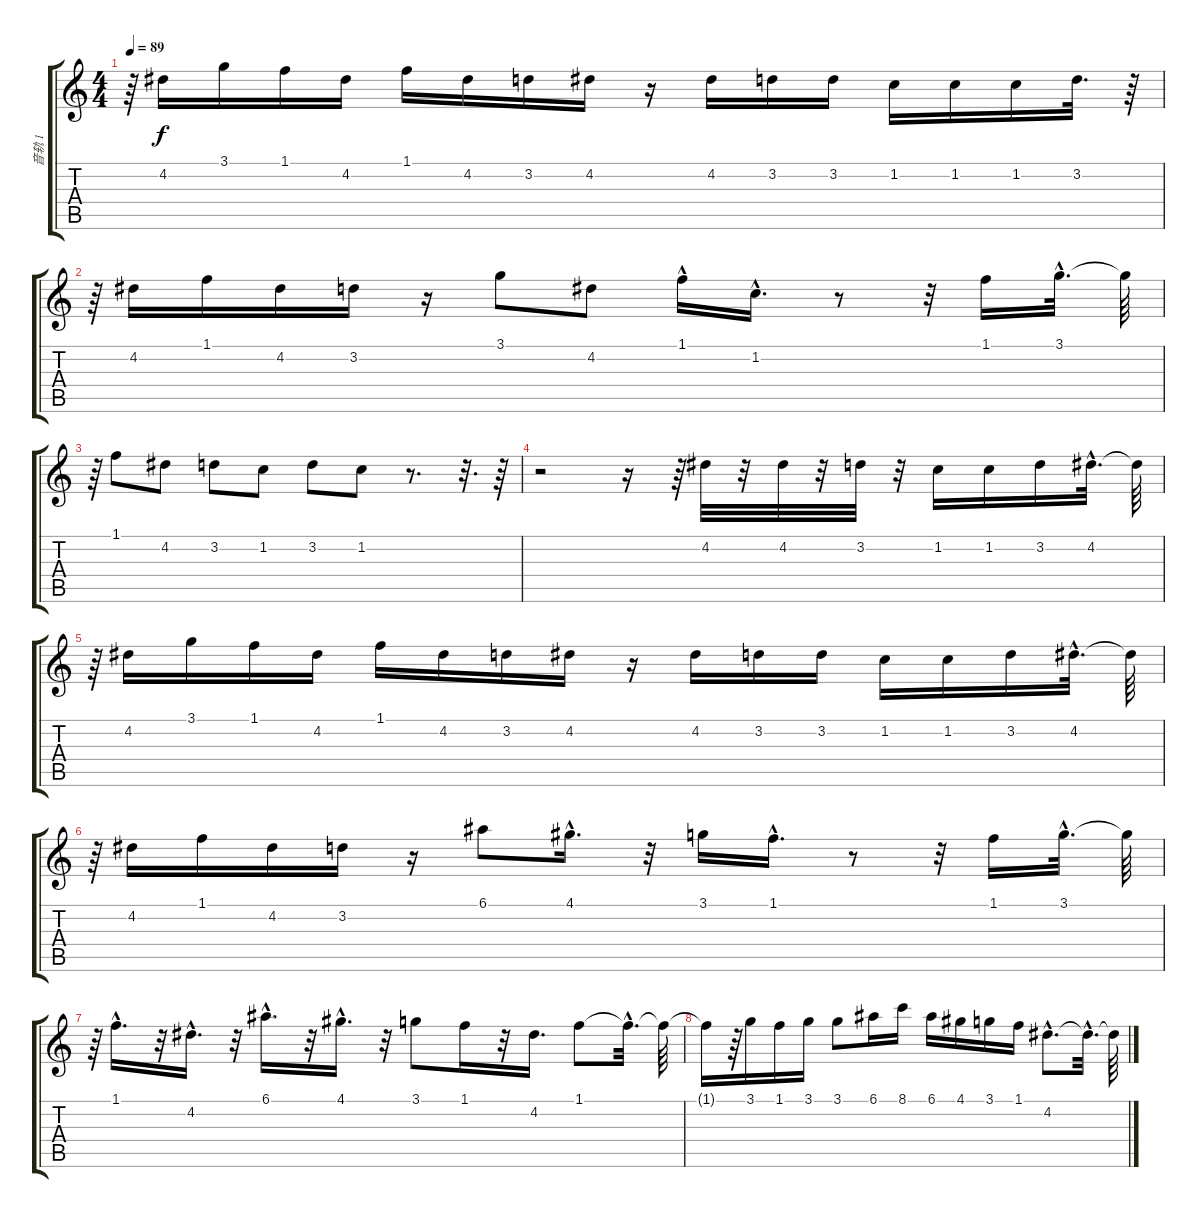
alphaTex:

\track ("音轨 1" "音轨 1") {instrument fretlessbass}
\staff {score tabs}
\tuning (E4 B3 G3 D3 A2 E2) {hide}
\ts (4 4)
\tempo 89
\clef g2
\ks c
r.64{dy f} 4.2.16 3.1.16 1.1.16 4.2.16 1.1.16 4.2.16 3.2.16 4.2.16 r.16 4.2.16 3.2.16 3.2.16 1.2.16 1.2.16 1.2.16 3.2.32{d} r.64 |
r.64 4.2.16 1.1.16 4.2.16 3.2.16 r.16 3.1.8 4.2.8 1.1{hac}.16 1.2{hac}.16{d} r.8 r.32 1.1.16 3.1{hac}.32{d} 3.1{t}.64 |
r.64 1.1.8 4.2.8 3.2.8 1.2.8 3.2.8 1.2.8 r.8{d} r.32{d} r.64 |
r.2 r.16 r.64 4.2.32 r.32 4.2.32 r.32 3.2.32 r.32 1.2.16 1.2.16 3.2.16 4.2{hac}.32{d} 4.2{t}.64 |
r.64 4.2.16 3.1.16 1.1.16 4.2.16 1.1.16 4.2.16 3.2.16 4.2.16 r.16 4.2.16 3.2.16 3.2.16 1.2.16 1.2.16 3.2.16 4.2{hac}.32{d} 4.2{t}.64 |
r.64 4.2.16 1.1.16 4.2.16 3.2.16 r.16 6.1.8 4.1{hac}.16{d} r.32 3.1.16 1.1{hac}.16{d} r.8 r.32 1.1.16 3.1{hac}.32{d} 3.1{t}.64 |
r.64 1.1{hac}.16{d} r.32 4.2{hac}.16{d} r.32 6.1{hac}.16{d} r.32 4.1{hac}.16{d} r.32 3.1.8 1.1.16 r.32 4.2.16{d} 1.1.8 1.1{hac t}.32{d} 1.1{t}.64 |
1.1{t}.16 r.64 3.1.16 1.1.16 3.1.16 3.1.8 6.1.16 8.1.16 6.1.16 4.1.16 3.1.16 1.1.16 4.2{hac}.8{d} 4.2{hac t}.32{d} 4.2{t}.64
